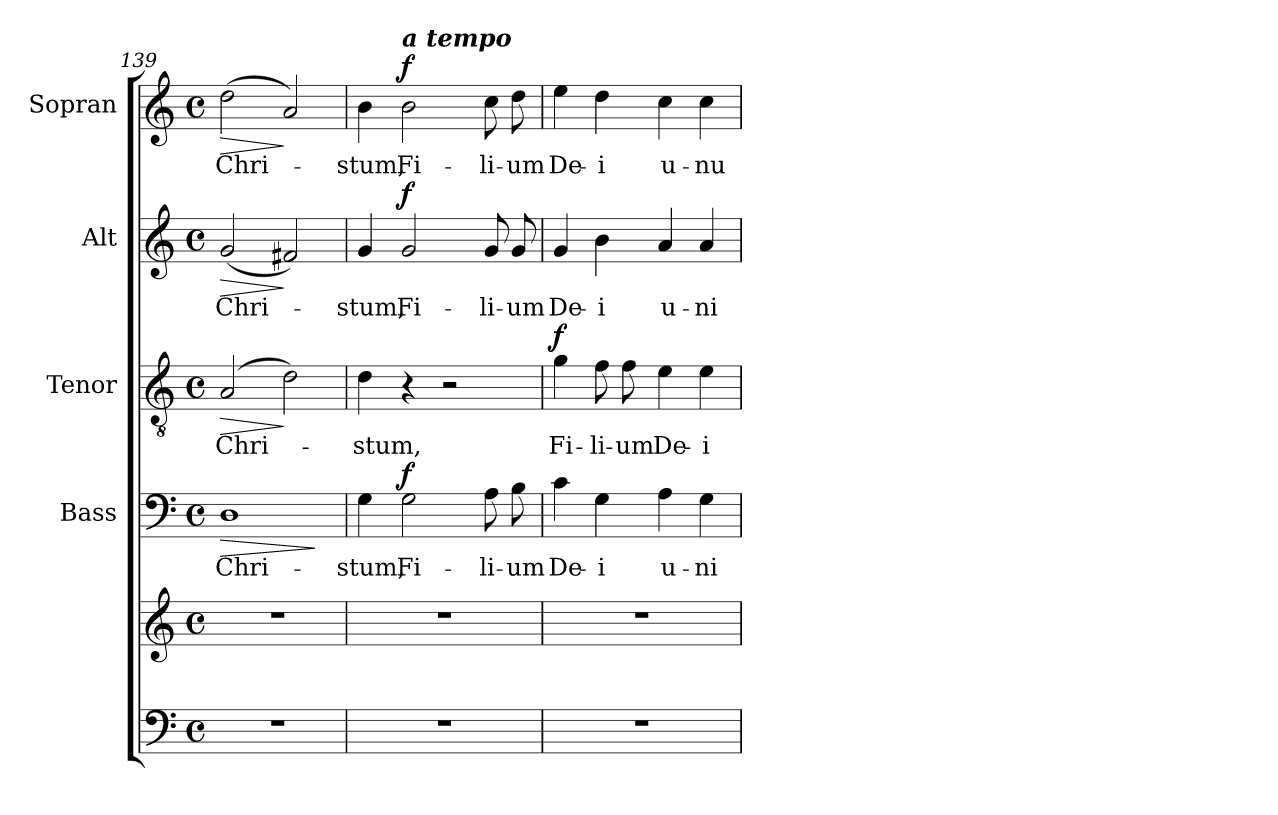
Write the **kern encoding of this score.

**kern	**kern	**kern	**text	**dynam	**kern	**text	**dynam	**kern	**text	**dynam	**kern	**text	**dynam
*part5	*part5	*part4	*part4	*part4	*part3	*part3	*part3	*part2	*part2	*part2	*part1	*part1	*part1
*staff6	*staff5	*staff4	*staff4	*staff4	*staff3	*staff3	*staff3	*staff2	*staff2	*staff2	*staff1	*staff1	*staff1
*	*	*I"Bass	*	*	*I"Tenor	*	*	*I"Alt	*	*	*I"Sopran	*	*
*	*	*I'B.	*	*	*I'T.	*	*	*I'A.	*	*	*I'S.	*	*
!!LO:PB:g=z
*clefF4	*clefG2	*clefF4	*	*	*clefGv2	*	*	*clefG2	*	*	*clefG2	*	*
*k[]	*k[]	*k[]	*	*	*k[]	*	*	*k[]	*	*	*k[]	*	*
*C:	*C:	*C:	*	*	*C:	*	*	*C:	*	*	*C:	*	*
*M4/4	*M4/4	*M4/4	*	*	*M4/4	*	*	*M4/4	*	*	*M4/4	*	*
*met(c)	*met(c)	*met(c)	*	*	*met(c)	*	*	*met(c)	*	*	*met(c)	*	*
=139	=139	=139	=139	=139	=139	=139	=139	=139	=139	=139	=139	=139	=139
!	!	!	!LO:LY:b	!LO:HP:b	!	!LO:LY:b	!LO:HP:b	!	!LO:LY:b	!LO:HP:b	!	!LO:LY:b	!LO:HP:b
1r	1r	1D	Chri-	>	(2A/	Chri-	>	(<2g/	Chri-	>	(>2dd\	Chri-	>
.	.	.	.	.	2d\)	.	]	2f#X/)	.	]	2a/)	.	]
.	.	.	.	]	.	.	.	.	.	.	.	.	.
=140	=140	=140	=140	=140	=140	=140	=140	=140	=140	=140	=140	=140	=140
!	!	!	!LO:LY:b	!	!	!LO:LY:b	!	!	!LO:LY:b	!	!	!LO:LY:b	!
1r	1r	4G\	-stum,	.	4d\	-stum,	.	4g/	-stum,	.	4b\	-stum,	.
!	!	!	!	!	!	!	!	!	!	!	!LO:TX:a:Bi:t=a tempo	!	!
!	!	!	!LO:LY:b	!LO:DY:a	!	!	!	!	!LO:LY:b	!LO:DY:a	!	!LO:LY:b	!LO:DY:a
.	.	2G\	Fi-	f	4r	.	.	2g/	Fi-	f	2b\	Fi-	f
.	.	.	.	.	2r	.	.	.	.	.	.	.	.
!	!	!	!LO:LY:b	!	!	!	!	!	!LO:LY:b	!	!	!LO:LY:b	!
.	.	8A\	-li-	.	.	.	.	8g/	-li-	.	8cc\	-li-	.
!	!	!	!LO:LY:b	!	!	!	!	!	!LO:LY:b	!	!	!LO:LY:b	!
.	.	8B\	-um	.	.	.	.	8g/	-um	.	8dd\	-um	.
=141	=141	=141	=141	=141	=141	=141	=141	=141	=141	=141	=141	=141	=141
!	!	!	!LO:LY:b	!	!	!LO:LY:b	!LO:DY:a	!	!LO:LY:b	!	!	!LO:LY:b	!
1r	1r	4c\	De-	.	4g\	Fi-	f	4g/	De-	.	4ee\	De-	.
!	!	!	!LO:LY:b	!	!	!LO:LY:b	!	!	!LO:LY:b	!	!	!LO:LY:b	!
.	.	4G\	-i	.	8f\	-li-	.	4b\	-i	.	4dd\	-i	.
!	!	!	!	!	!	!LO:LY:b	!	!	!	!	!	!	!
.	.	.	.	.	8f\	-um	.	.	.	.	.	.	.
!	!	!	!LO:LY:b	!	!	!LO:LY:b	!	!	!LO:LY:b	!	!	!LO:LY:b	!
.	.	4A\	u-	.	4e\	De-	.	4a/	u-	.	4cc\	u-	.
!	!	!	!LO:LY:b	!	!	!LO:LY:b	!	!	!LO:LY:b	!	!	!LO:LY:b	!
.	.	4G\	-ni-	.	4e\	-i	.	4a/	-ni-	.	4cc\	-nu-	.
=	=	=	=	=	=	=	=	=	=	=	=	=	=
*-	*-	*-	*-	*-	*-	*-	*-	*-	*-	*-	*-	*-	*-
